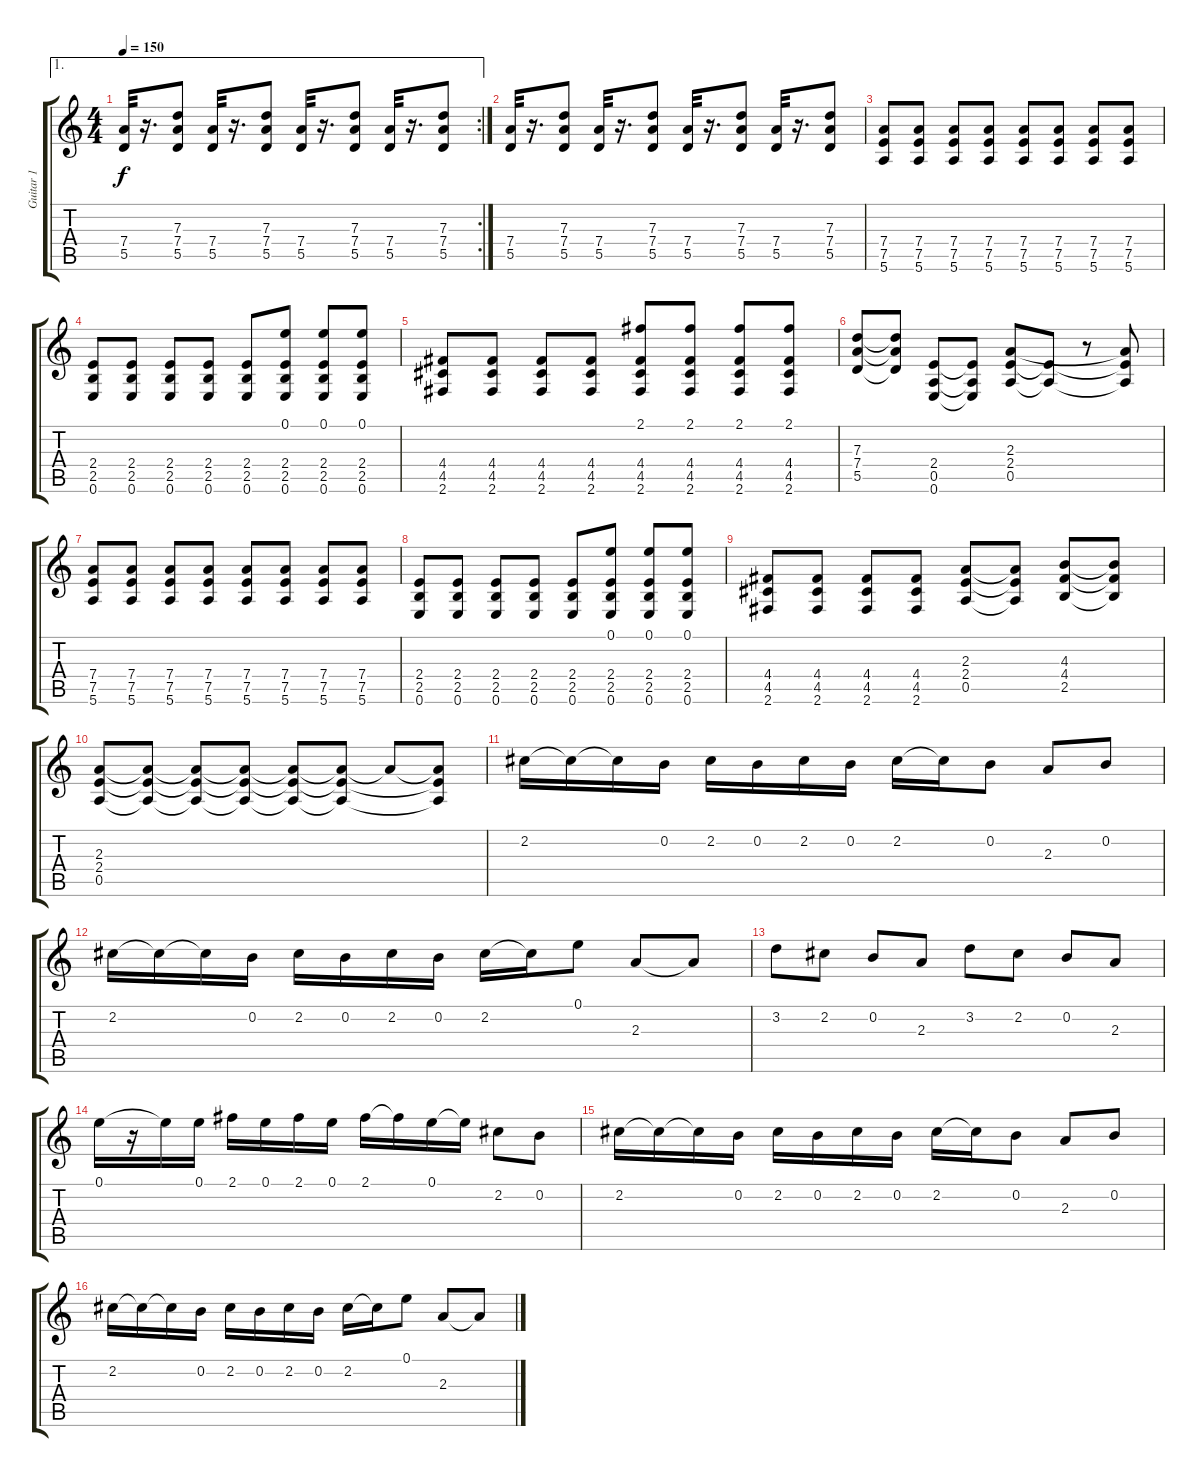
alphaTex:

\track ("Guitar 1" "Guitar 1") {instrument overdrivenguitar}
\staff {score tabs}
\tuning (E4 B3 G3 D3 A2 E2) {hide}
\ae 1
\rc 2
\ts (4 4)
\tempo 150
\clef g2
\ks c
(7.4 5.5).32{dy f} r.16{d} (7.3 7.4 5.5).8 (7.4 5.5).32 r.16{d} (7.3 7.4 5.5).8 (7.4 5.5).32 r.16{d} (7.3 7.4 5.5).8 (7.4 5.5).32 r.16{d} (7.3 7.4 5.5).8 |
(7.4 5.5).32 r.16{d} (7.3 7.4 5.5).8 (7.4 5.5).32 r.16{d} (7.3 7.4 5.5).8 (7.4 5.5).32 r.16{d} (7.3 7.4 5.5).8 (7.4 5.5).32 r.16{d} (7.3 7.4 5.5).8 |
(7.4 7.5 5.6).8 (7.4 7.5 5.6).8 (7.4 7.5 5.6).8 (7.4 7.5 5.6).8 (7.4 7.5 5.6).8 (7.4 7.5 5.6).8 (7.4 7.5 5.6).8 (7.4 7.5 5.6).8 |
(2.4 2.5 0.6).8 (2.4 2.5 0.6).8 (2.4 2.5 0.6).8 (2.4 2.5 0.6).8 (2.4 2.5 0.6).8 (0.1 2.4 2.5 0.6).8 (0.1 2.4 2.5 0.6).8 (0.1 2.4 2.5 0.6).8 |
(4.4 4.5 2.6).8 (4.4 4.5 2.6).8 (4.4 4.5 2.6).8 (4.4 4.5 2.6).8 (2.1 4.4 4.5 2.6).8 (2.1 4.4 4.5 2.6).8 (2.1 4.4 4.5 2.6).8 (2.1 4.4 4.5 2.6).8 |
(7.3 7.4 5.5).8 (7.3{t} 7.4{t} 5.5{t}).8 (2.4 0.5 0.6).8 (2.4{t} 0.5{t} 0.6{t}).8 (2.3 2.4 0.5).8 (2.4{t} 0.5{t}).8 r.8 (2.3{t} 2.4{t} 0.5{t}).8 |
(7.4 7.5 5.6).8 (7.4 7.5 5.6).8 (7.4 7.5 5.6).8 (7.4 7.5 5.6).8 (7.4 7.5 5.6).8 (7.4 7.5 5.6).8 (7.4 7.5 5.6).8 (7.4 7.5 5.6).8 |
(2.4 2.5 0.6).8 (2.4 2.5 0.6).8 (2.4 2.5 0.6).8 (2.4 2.5 0.6).8 (2.4 2.5 0.6).8 (0.1 2.4 2.5 0.6).8 (0.1 2.4 2.5 0.6).8 (0.1 2.4 2.5 0.6).8 |
(4.4 4.5 2.6).8 (4.4 4.5 2.6).8 (4.4 4.5 2.6).8 (4.4 4.5 2.6).8 (2.3 2.4 0.5).8 (2.3{t} 2.4{t} 0.5{t}).8 (4.3 4.4 2.5).8 (4.3{t} 4.4{t} 2.5{t}).8 |
(2.3 2.4 0.5).8 (2.3{t} 2.4{t} 0.5{t}).8 (2.3{t} 2.4{t} 0.5{t}).8 (2.3{t} 2.4{t} 0.5{t}).8 (2.3{t} 2.4{t} 0.5{t}).8 (2.3{t} 2.4{t} 0.5{t}).8 2.3{t}.8 (2.3{t} 2.4{t} 0.5{t}).8 |
2.2.16{instrument overdrivenguitar} 2.2{t}.16 2.2{t}.16 0.2.16 2.2.16 0.2.16 2.2.16 0.2.16 2.2.16 2.2{t}.16 0.2.8 2.3.8 0.2.8 |
2.2.16 2.2{t}.16 2.2{t}.16 0.2.16 2.2.16 0.2.16 2.2.16 0.2.16 2.2.16 2.2{t}.16 0.1.8 2.3.8 2.3{t}.8 |
3.2.8 2.2.8 0.2.8 2.3.8 3.2.8 2.2.8 0.2.8 2.3.8 |
0.1.16 r.16 0.1{t}.16 0.1.16 2.1.16 0.1.16 2.1.16 0.1.16 2.1.16 2.1{t}.16 0.1.16 0.1{t}.16 2.2.8 0.2.8 |
2.2.16 2.2{t}.16 2.2{t}.16 0.2.16 2.2.16 0.2.16 2.2.16 0.2.16 2.2.16 2.2{t}.16 0.2.8 2.3.8 0.2.8 |
2.2.16 2.2{t}.16 2.2{t}.16 0.2.16 2.2.16 0.2.16 2.2.16 0.2.16 2.2.16 2.2{t}.16 0.1.8 2.3.8 2.3{t}.8
